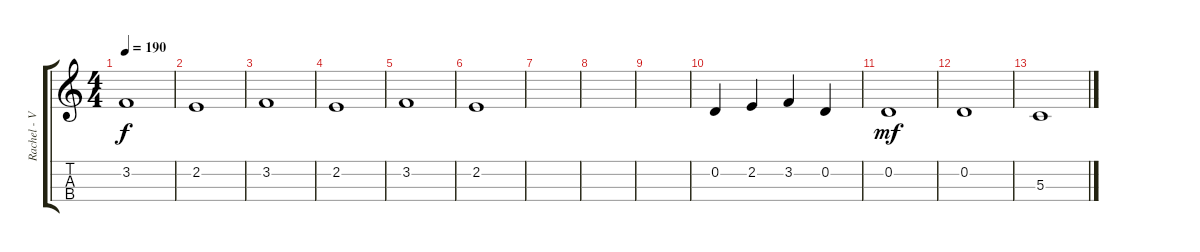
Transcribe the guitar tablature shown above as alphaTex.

\track ("Rachel - Viola" "Rachel - V") {instrument viola}
\staff {score tabs}
\tuning (A4 D4 G3 C3) {hide}
\ts (4 4)
\tempo 190
\clef g2
\ks c
3.2.1{dy f} |
2.2.1{volume 3} |
3.2.1{volume 13} |
2.2.1{volume 3} |
3.2.1{volume 13} |
2.2.1{volume 3} |
|
|
|
0.2.4{volume 13} 2.2.4 3.2.4 0.2.4 |
0.2.1{dy mf} |
0.2.1 |
5.3.1
